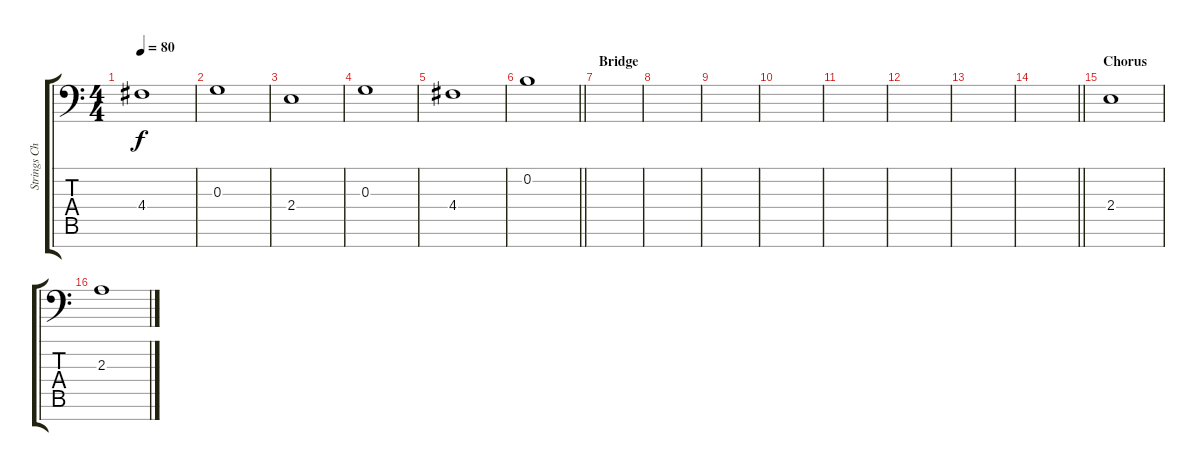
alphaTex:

\track ("Strings Chords" "Strings Ch") {instrument stringensemble1}
\staff {score tabs}
\tuning (E4 B3 G3 D3 A2 E2 C-1) {hide}
\ts (4 4)
\tempo 80
\clef f4
\ks c
4.4.1{dy f} |
0.3.1 |
2.4.1 |
0.3.1 |
4.4.1 |
\barLineRight lightlight
0.2.1 |
\section ("" "Bridge")
|
|
|
|
|
|
|
\barLineRight lightlight
|
\section ("" "Chorus")
2.4.1{volume 5} |
2.3.1
